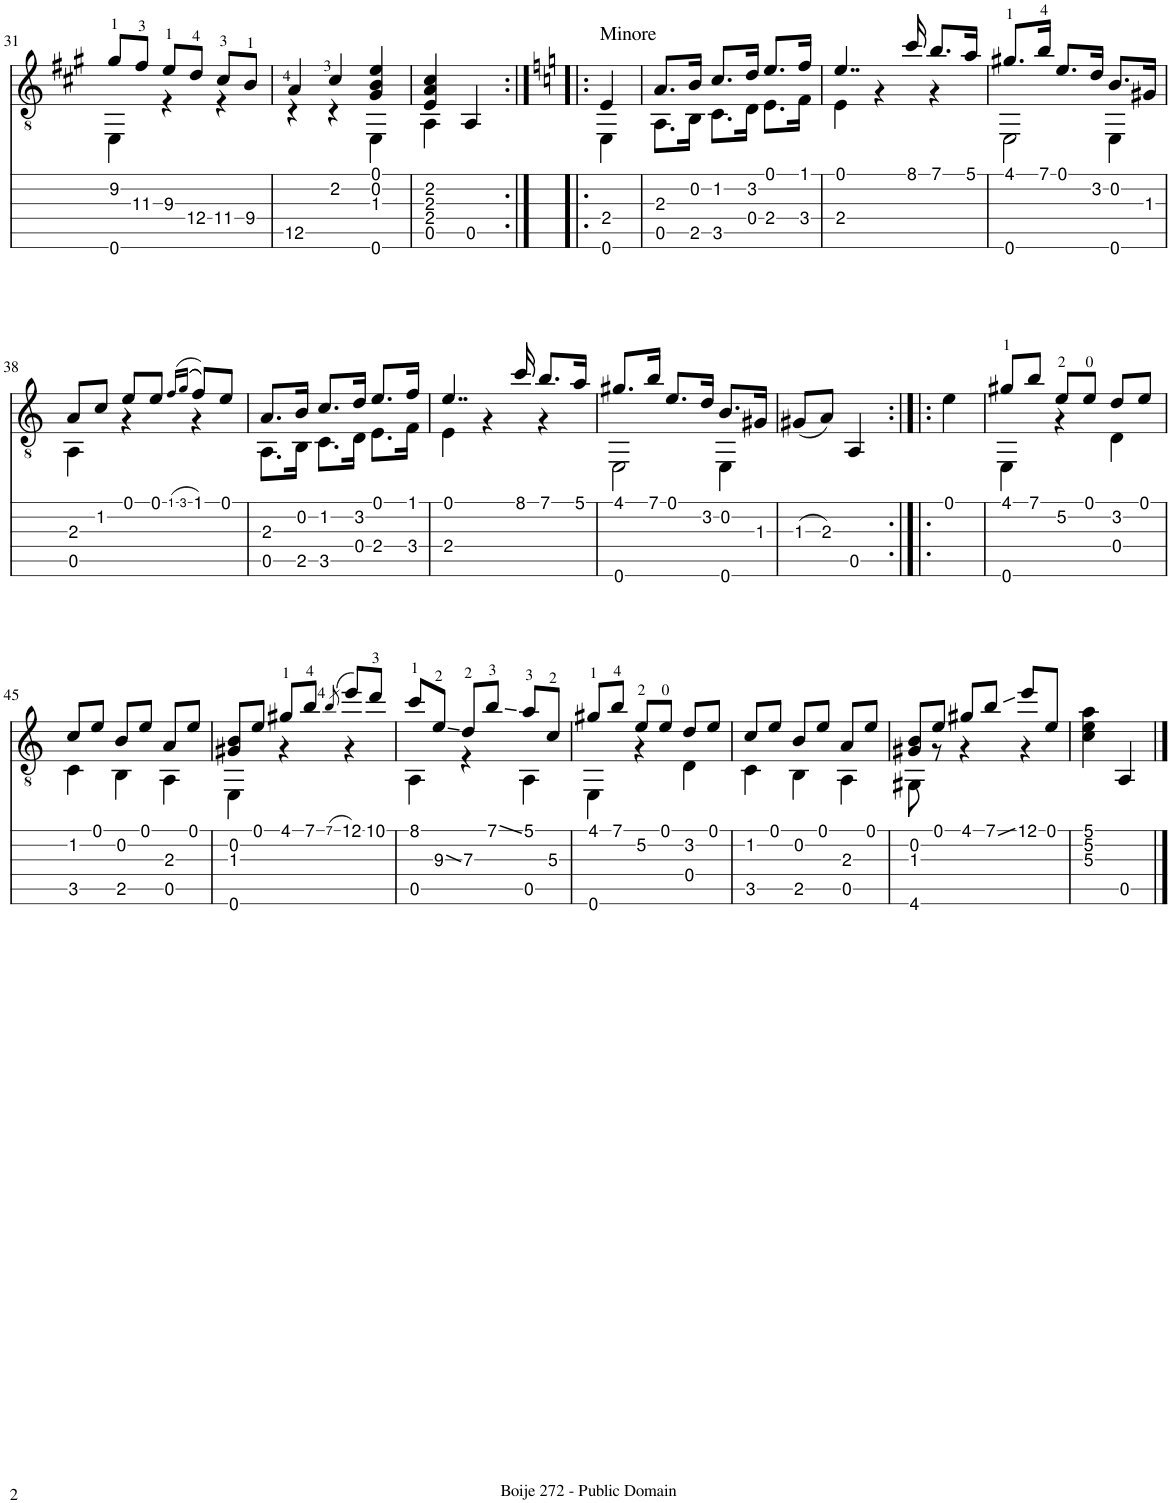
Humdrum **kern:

**kern	**kern
*part1	*part1
*staff2	*staff1
*I"Guitar	*
*I'Guit.	*
!!LO:PB:g=z
*	*clefGv2
*k[f#c#g#]	*k[f#c#g#]
*M3/4	*M3/4
=31	=31
*^	*^
8g#L	4EE	8g#/L	4EE\
8f#J	.	8f#/J	.
8eL	4r	8e/L	4r
8dJ	.	8d/J	.
8c#L	4r	8c#/L	4r
8BJ	.	8B/J	.
=32	=32	=32	=32
4A	4r	4A/	4r
4c#	4r	4c#/	4r
4G# 4B 4e	4EE	4G#/ 4B/ 4e/	4EE\
=33	=33	=33	=33
4E 4A 4c#	4AA	4E/ 4A/ 4c#/	4AA\
4AA	4ryy	4AA/	4ryy
=34:|!|:	=34:|!|:	=34:|!|:	=34:|!|:
*k[]	*	*k[]	*
!	!	!LO:TX:a:t=Minore	!
4E	4EE	4E/	4EE\
=35	=35	=35	=35
8.AL	8.AAL	8.A/L	8.AA\L
16BJk	16BBJk	16B/Jk	16BB\Jk
8.cL	8.CL	8.c/L	8.C\L
16dJk	16DJk	16d/Jk	16D\Jk
8.eL	8.EL	8.e/L	8.E\L
16fJk	16FJk	16f/Jk	16F\Jk
=36	=36	=36	=36
4..e	4E	4..e/	4E\
.	4r	.	4r
16cc	.	16cc/	.
8.bL	4r	8.b/L	4r
16aJk	.	16a/Jk	.
=37	=37	=37	=37
8.g#L	2EE	8.g#X/L	2EE\
16bJk	.	16b/Jk	.
8.eL	.	8.e/L	.
16dJk	.	16d/Jk	.
8.BL	4EE	8.B/L	4EE\
16G#Jk	.	16G#X/Jk	.
!!LO:LB:g=z	!!
=38	=38	=38	=38
8AL	4AA	8A/L	4AA\
8cJ	.	8c/J	.
8eL	4r	8e/L	4r
8eJ	.	8e/J	.
qf	.	(16qf/LL	.
qg	.	((16qg/JJ	.
8fL	4r	8f/L)))	4r
8eJ	.	8e/J	.
=39	=39	=39	=39
8.AL	8.AAL	8.A/L	8.AA\L
16BJk	16BBJk	16B/Jk	16BB\Jk
8.cL	8.CL	8.c/L	8.C\L
16dJk	16DJk	16d/Jk	16D\Jk
8.eL	8.EL	8.e/L	8.E\L
16fJk	16FJk	16f/Jk	16F\Jk
=40	=40	=40	=40
4..e	4E	4..e/	4E\
.	4r	.	4r
16cc	.	16cc/	.
8.bL	4r	8.b/L	4r
16aJk	.	16a/Jk	.
=41	=41	=41	=41
8.g#XL	2EE	8.g#X/L	2EE\
16bJk	.	16b/Jk	.
8.eL	.	8.e/L	.
16dJk	.	16d/Jk	.
8.BL	4EE	8.B/L	4EE\
16G#Jk	.	16G#X/Jk	.
*v	*v	*	*
*	*v	*v
=42	=42
8G#L	(8G#X/L
8AJ	8A/J)
4AA	4AA/
=43:|!|:	=43:|!|:
4e	4e\
=44	=44
*^	*^
8g#L	4EE	8g#X/L	4EE\
8bJ	.	8b/J	.
8eL	4r	8e/L	4r
8eJ	.	8e/J	.
8dL	4D	8d/L	4D\
8eJ	.	8e/J	.
!!LO:LB:g=z	!!
=45	=45	=45	=45
8cL	4C	8c/L	4C\
8eJ	.	8e/J	.
8BL	4BB	8B/L	4BB\
8eJ	.	8e/J	.
8AL	4AA	8A/L	4AA\
8eJ	.	8e/J	.
=46	=46	=46	=46
8G#\ 8B\L	4EE	8G#X/ 8B/L	4EE\
8eJ	.	8e/J	.
8g#L	4r	8g#X/L	4r
8bJ	.	8b/J	.
qb	.	(8qb/	.
8eeL	4r	8ee/L)	4r
8ddJ	.	8dd/J	.
=47	=47	=47	=47
8ccL	4AA	8cc/L	4AA\
8eJ	.	8e/J	.
8dL	4r	8d/L	4r
8bJ	.	8b/J	.
8aL	4AA	8a/L	4AA\
8cJ	.	8c/J	.
=48	=48	=48	=48
8g#L	4EE	8g#X/L	4EE\
8bJ	.	8b/J	.
8eL	4r	8e/L	4r
8eJ	.	8e/J	.
8dL	4D	8d/L	4D\
8eJ	.	8e/J	.
=49	=49	=49	=49
8cL	4C	8c/L	4C\
8eJ	.	8e/J	.
8BL	4BB	8B/L	4BB\
8eJ	.	8e/J	.
8AL	4AA	8A/L	4AA\
8eJ	.	8e/J	.
=50	=50	=50	=50
8G#\ 8B\L	8GG#	8G#X/ 8B/L	8GG#X\
8eJ	8r	8e/J	8r
8g#L	4r	8g#X/L	4r
8bJ	.	8b/J	.
8eeL	4r	8ee/L	4r
8eJ	.	8e/J	.
*v	*v	*	*
*	*v	*v
=51	=51
4c 4e 4a	4c\ 4e\ 4a\
4AA	4AA/
==	==
*-	*-
